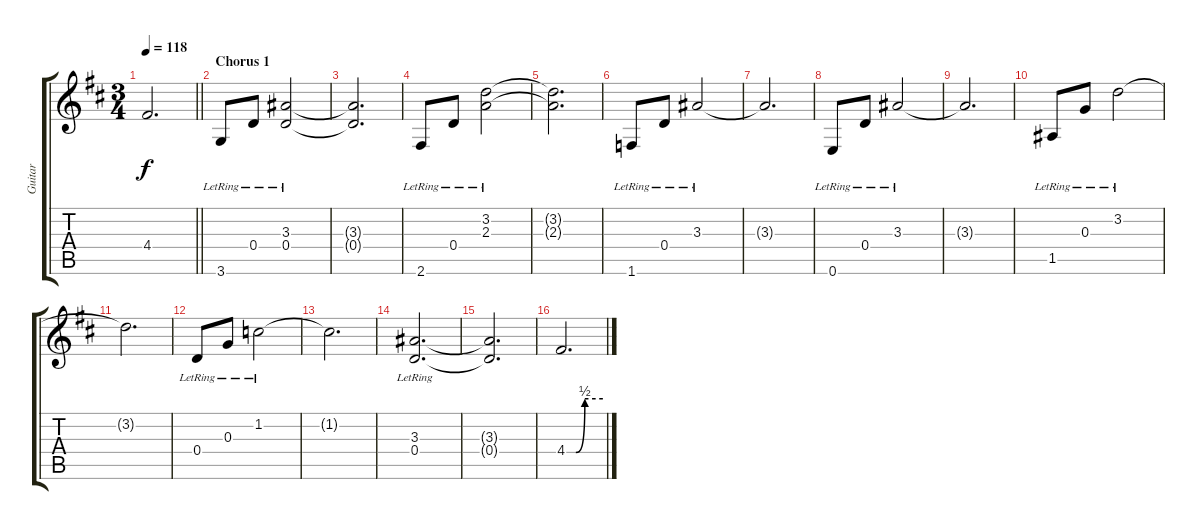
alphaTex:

\track ("Guitar" "Guitar") {instrument electricguitarclean}
\staff {score tabs}
\tuning (E4 B3 G3 D3 A2 E2) {hide}
\ts (3 4)
\tempo 118
\clef g2
\barLineRight lightlight
\ks d
4.4{t}.2{d dy f} |
\section ("" "Chorus 1")
3.6{lr}.8 0.4{lr}.8 (3.3{lr} 0.4).2 |
(3.3{t} 0.4{t}).2{d} |
2.6{lr}.8 0.4{lr}.8 (3.2{lr} 2.3{lr}).2 |
(3.2{t} 2.3{t}).2{d} |
1.6{lr}.8 0.4{lr}.8 3.3{lr}.2 |
3.3{t}.2{d} |
0.6{lr}.8 0.4{lr}.8 3.3{lr}.2 |
3.3{t}.2{d} |
1.5{lr}.8 0.3{lr}.8 3.2{lr}.2 |
3.2{t}.2{d} |
0.4{lr}.8 0.3{lr}.8 1.2{lr}.2 |
1.2{t}.2{d} |
(3.3{lr} 0.4{lr}).2{d} |
(3.3{t} 0.4{t}).2{d} |
4.4{be (custom 0 0 15 0 30 2 60 2)}.2{d}
